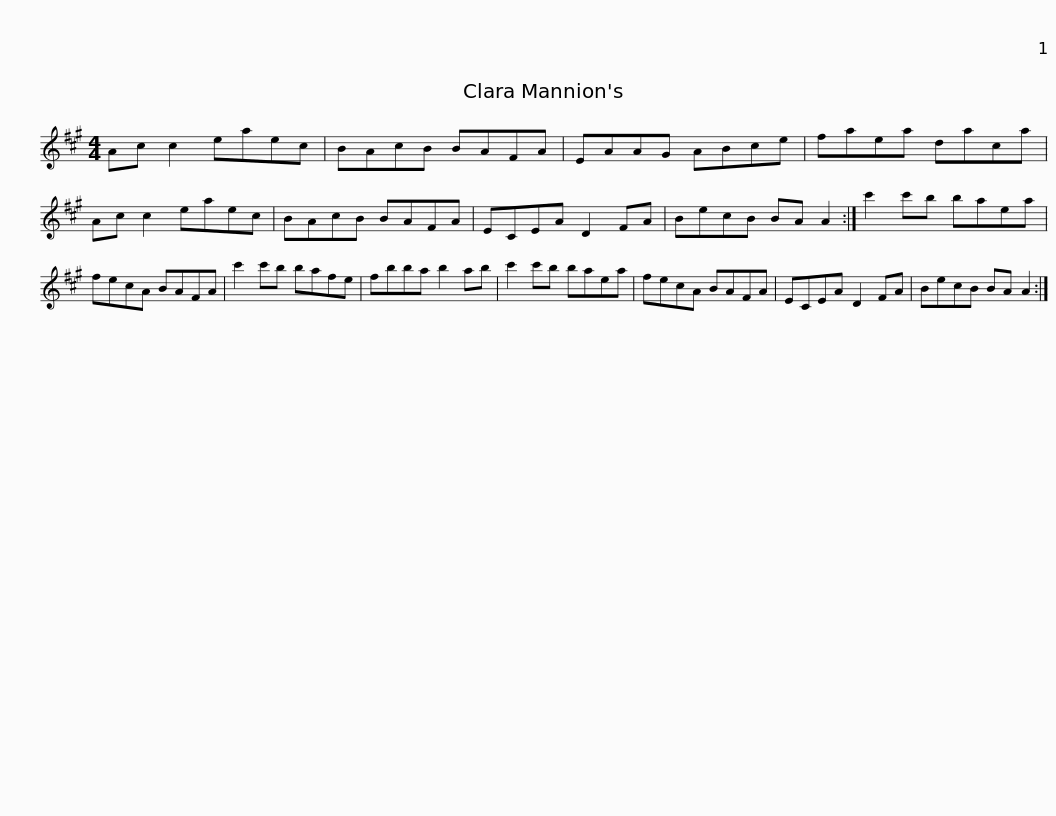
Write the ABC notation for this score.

X:1
L:1/8
M:4/4
I:linebreak $
K:A
V:1 treble
V:1
 Ac c2 eaec | BAcB BAFA | EAAG ABce | faea daca | Ac c2 eaec |$ %5
 BAcB BAFA | ECEA D2 FA | BecB BA A2 :| c'2 c'b baea | fecA BAFA |$ %10
 c'2 c'b bafe | fbba b2 ab | c'2 c'b baea | fecA BAFA | ECEA D2 FA |$ %15
 BecB BA A2 :| %16
